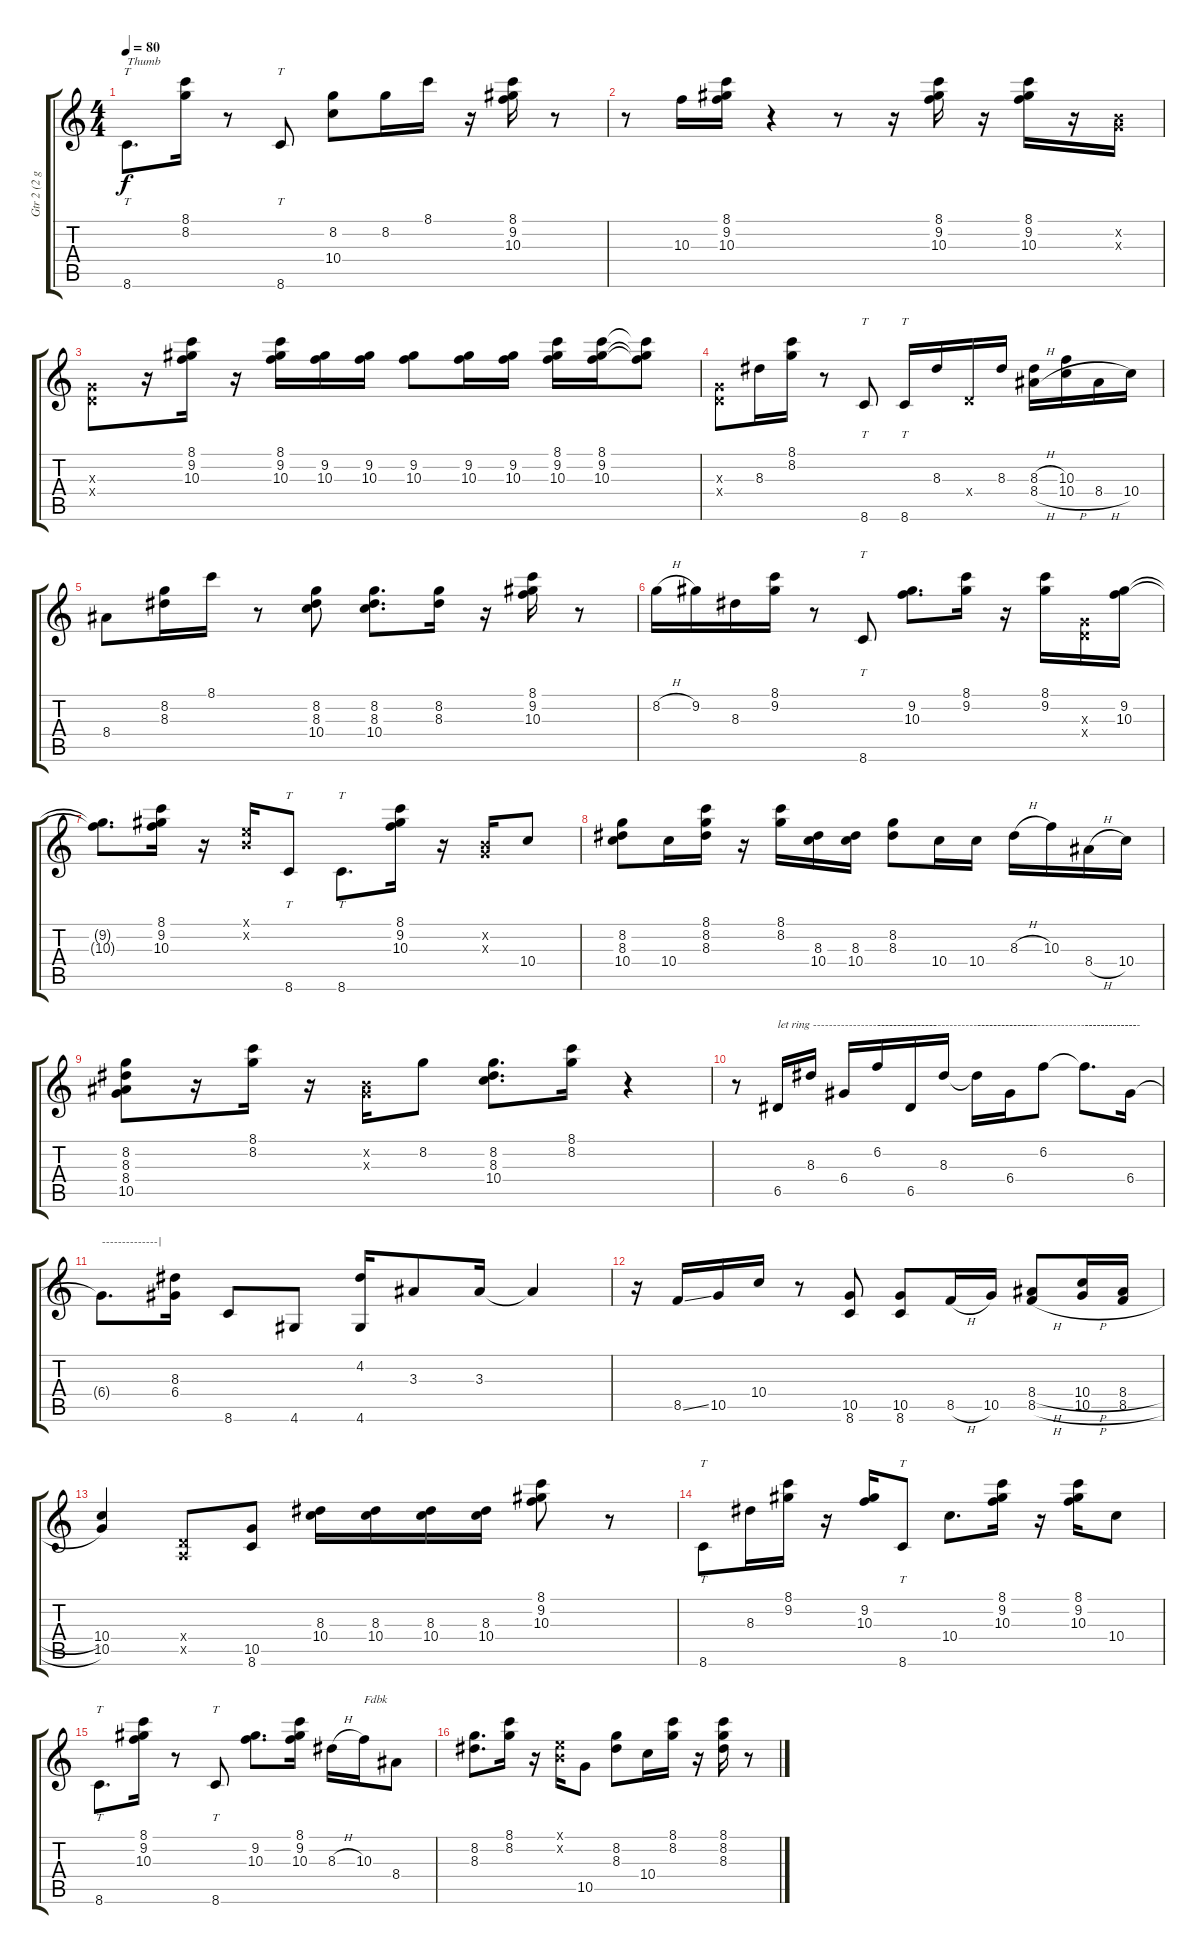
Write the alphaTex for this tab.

\track ("Gtr 2 (2 gtrs arr. for 1)" "Gtr 2 (2 g") {instrument electricguitarclean}
\staff {score tabs}
\tuning (E4 B3 G3 D3 A2 E2) {hide}
\ts (4 4)
\tempo 80
\clef g2
\ks c
8.6.8{tt d txt "Thumb" dy f} (8.1 8.2).16 r.8 8.6.8{tt} (8.2 10.4).8 8.2.16 8.1.16 r.16 (8.1 9.2 10.3).16 r.8 |
r.8 10.3.16 (8.1 9.2 10.3).16 r.4 r.8 r.16 (8.1 9.2 10.3).16 r.16 (8.1 9.2 10.3).16 r.16 (0.2{x} 0.3{x}).16 |
(0.3{x} 0.4{x}).8 r.16 (8.1 9.2 10.3).16 r.16 (8.1 9.2 10.3).16 (9.2 10.3).16 (9.2 10.3).16 (9.2 10.3).8 (9.2 10.3).16 (9.2 10.3).16 (8.1 9.2 10.3).16 (8.1 9.2 10.3).16 (8.1{t} 9.2{t} 10.3{t}).8 |
(0.3{x} 0.4{x}).8 8.3.16 (8.1 8.2).16 r.8 8.6.8{tt} 8.6.16{tt} 8.3.16 0.4{x}.16 8.3.16 (8.3{h} 8.4{h}).16 (10.3 10.4{h}).16 8.4{h}.16 10.4.16 |
8.4.8 (8.2 8.3).16 8.1.16 r.8 (8.2 8.3 10.4).8 (8.2 8.3 10.4).8{d} (8.2 8.3).16 r.16 (8.1 9.2 10.3).16 r.8 |
8.2{h}.16 9.2.16 8.3.16 (8.1 9.2).16 r.8 8.6.8{tt} (9.2 10.3).8{d} (8.1 9.2).16 r.16 (8.1 9.2).16 (0.3{x} 0.4{x}).16 (9.2 10.3).16 |
(9.2{t} 10.3{t}).8{d} (8.1 9.2 10.3).16 r.16 (0.1{x} 0.2{x}).16 8.6.8{tt} 8.6.8{tt d} (8.1 9.2 10.3).16 r.16 (0.2{x} 0.3{x}).16 10.4.8 |
(8.2 8.3 10.4).8 10.4.16 (8.1 8.2 8.3).16 r.16 (8.1 8.2).16 (8.3 10.4).16 (8.3 10.4).16 (8.2 8.3).8 10.4.16 10.4.16 8.3{h}.16 10.3.16 8.4{h}.16 10.4.16 |
(8.2 8.3 8.4 10.5).8 r.16 (8.1 8.2).16 r.16 (0.2{x} 0.3{x}).16 8.2.8 (8.2 8.3 10.4).8{d} (8.1 8.2).16 r.4 |
r.8 6.5.16{txt "let ring -------------------------------"} 8.3.16 6.4.16 6.2.16{txt "----------------------------------------"} 6.5.16 8.3.16 8.3{t}.16{txt "----------------------------------------"} 6.4.16 6.2.8 6.2{t}.8{d txt "--------------"} 6.4.16 |
6.4{t}.8{d txt "--------------|"} (8.3 6.4).16 8.6.8 4.6.8 (4.2 4.6).16 3.3.8 3.3.16 3.3{t}.4 |
r.16 8.5{ss}.16 10.5.16 10.4.16 r.8 (10.5 8.6).8 (10.5 8.6).8 8.5{h}.16 10.5.16 (8.4{h} 8.5{h}).8 (10.4{h} 10.5{h}).16 (8.4{h} 8.5{h}).16 |
(10.4 10.5).4 (0.4{x} 0.5{x}).8 (10.5 8.6).8 (8.3 10.4).16 (8.3 10.4).16 (8.3 10.4).16 (8.3 10.4).16 (8.1 9.2 10.3).8 r.8 |
8.6.8{tt} 8.3.16 (8.1 9.2).16 r.16 (9.2 10.3).16 8.6.8{tt} 10.4.8{d} (8.1 9.2 10.3).16 r.16 (8.1 9.2 10.3).16 10.4.8 |
8.6.8{tt d} (8.1 9.2 10.3).16 r.8 8.6.8{tt} (9.2 10.3).8{d} (8.1 9.2 10.3).16 8.3{h}.16 10.3.16{txt "Fdbk"} 8.4.8 |
(8.2 8.3).8{d} (8.1 8.2).16 r.16 (0.1{x} 0.2{x}).16 10.5.8 (8.2 8.3).8 10.4.16 (8.1 8.2).16 r.16 (8.1 8.2 8.3).16 r.8
